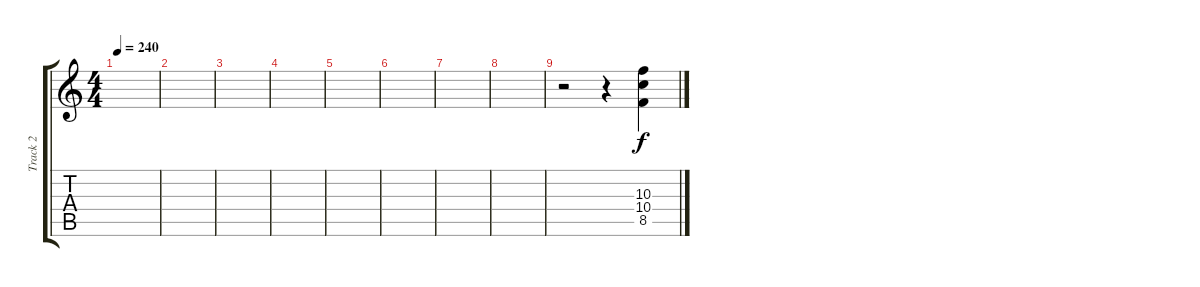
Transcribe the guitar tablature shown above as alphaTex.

\track ("Track 2" "Track 2") {instrument distortionguitar}
\staff {score tabs}
\tuning (E4 B3 G3 D3 A2 E2) {hide}
\ts (4 4)
\tempo 240
\clef g2
\ks c
|
|
|
|
|
|
|
|
r.2 r.4 (10.3 10.4 8.5).4
